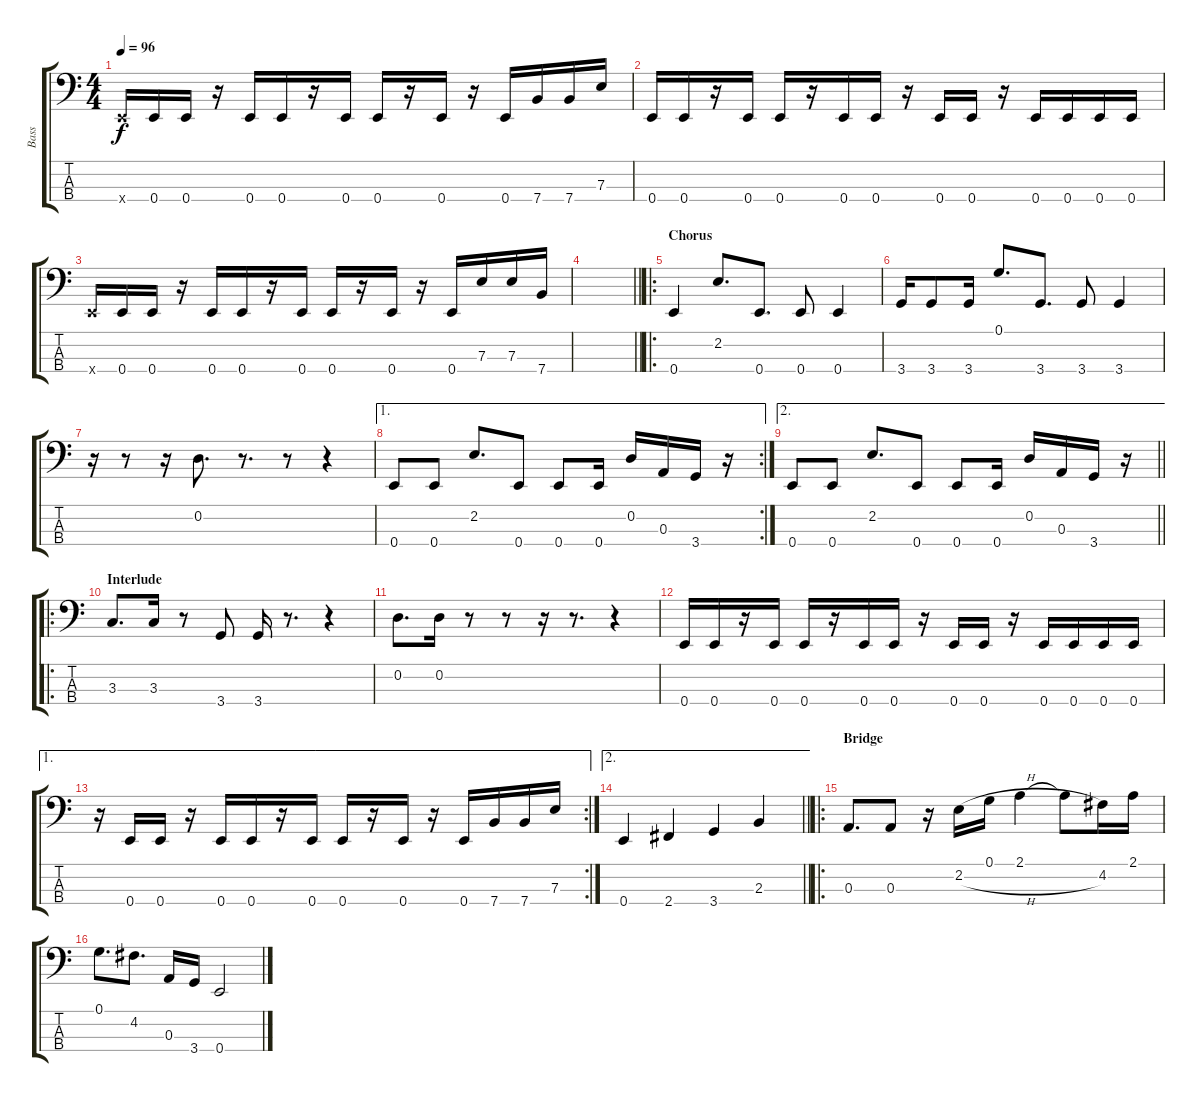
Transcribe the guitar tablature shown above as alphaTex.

\track ("Bass" "Bass") {instrument electricbassfinger}
\staff {score tabs}
\tuning (G2 D2 A1 E1) {hide}
\ts (4 4)
\tempo 96
\clef f4
\ks c
0.4{x}.16{dy f} 0.4.16 0.4.16 r.16 0.4.16 0.4.16 r.16 0.4.16 0.4.16 r.16 0.4.16 r.16 0.4.16 7.4.16 7.4.16 7.3.16 |
0.4.16 0.4.16 r.16 0.4.16 0.4.16 r.16 0.4.16 0.4.16 r.16 0.4.16 0.4.16 r.16 0.4.16 0.4.16 0.4.16 0.4.16 |
0.4{x}.16 0.4.16 0.4.16 r.16 0.4.16 0.4.16 r.16 0.4.16 0.4.16 r.16 0.4.16 r.16 0.4.16 7.3.16 7.3.16 7.4.16 |
\barLineRight lightlight
|
\ro
\section ("" "Chorus")
0.4.4 2.2.8{d} 0.4.8{d} 0.4.8 0.4.4 |
3.4.16 3.4.8 3.4.16 0.1.8{d} 3.4.8{d} 3.4.8 3.4.4 |
r.16 r.8 r.16 0.2.8{d} r.8{d} r.8 r.4 |
\ae 1
\rc 2
0.4.8 0.4.8 2.2.8{d} 0.4.8 0.4.8 0.4.16 0.2.16 0.3.16 3.4.16 r.16 |
\ae 2
\barLineRight lightlight
0.4.8 0.4.8 2.2.8{d} 0.4.8 0.4.8 0.4.16 0.2.16 0.3.16 3.4.16 r.16 |
\ro
\section ("" "Interlude")
3.3.8{d} 3.3.16 r.8 3.4.8 3.4.16 r.8{d} r.4 |
0.2.8{d} 0.2.16 r.8 r.8 r.16 r.8{d} r.4 |
0.4.16 0.4.16 r.16 0.4.16 0.4.16 r.16 0.4.16 0.4.16 r.16 0.4.16 0.4.16 r.16 0.4.16 0.4.16 0.4.16 0.4.16 |
\ae 1
\rc 2
r.16 0.4.16 0.4.16 r.16 0.4.16 0.4.16 r.16 0.4.16 0.4.16 r.16 0.4.16 r.16 0.4.16 7.4.16 7.4.16 7.3.16 |
\ae 2
\barLineRight lightlight
0.4.4 2.4.4 3.4.4 2.3.4 |
\ro
\section ("" "Bridge")
0.3.8{d} 0.3.8 r.16 2.2{h}.16 0.1.16 2.1.4 2.1{t}.8 4.2.16 2.1.16 |
0.1.8{d} 4.2.8{d} 0.3.16 3.4.16 0.4.2
